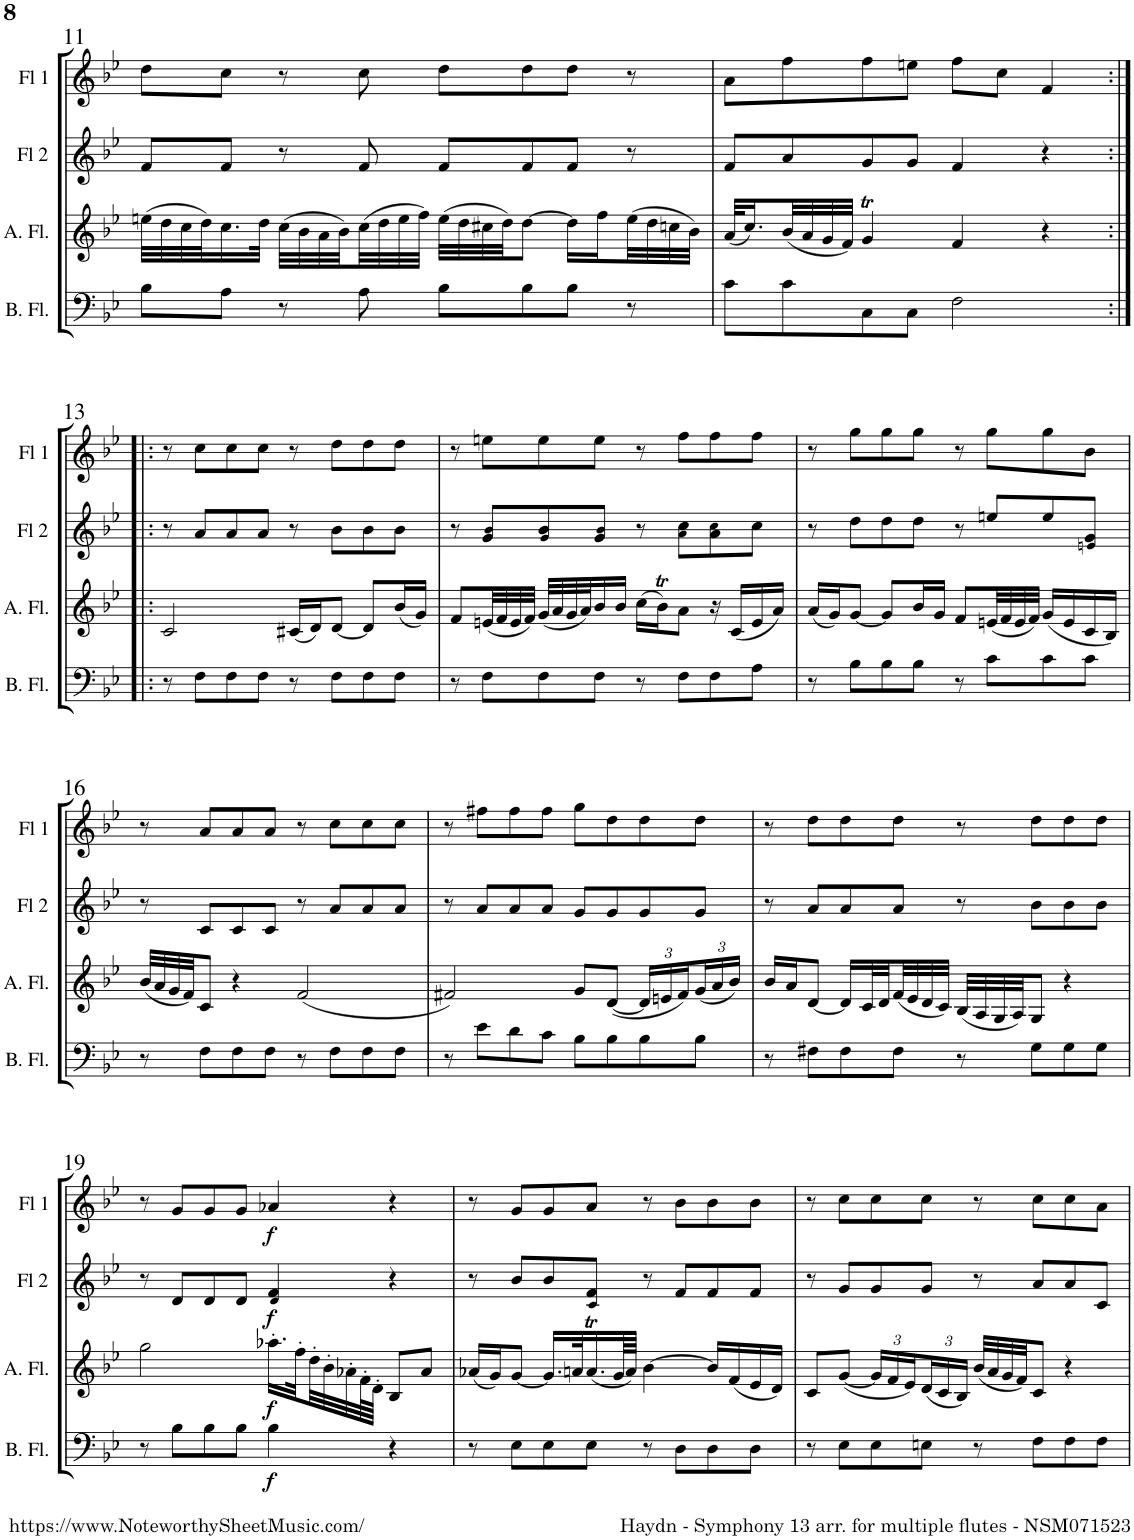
**kern	**dynam	**kern	**dynam	**kern	**dynam	**kern	**dynam
*part4	*part4	*part3	*part3	*part2	*part2	*part1	*part1
*staff4	*staff4	*staff3	*staff3	*staff2	*staff2	*staff1	*staff1
*I"Bass Flute	*	*I"Alto Flute	*	*I"Flute 2	*	*I"Flute 1	*
*I'B. Fl.	*	*I'A. Fl.	*	*I'Fl 2	*	*I'Fl 1	*
!!LO:PB:g=z
*clefF4	*	*clefG2	*	*clefG2	*	*clefG2	*
*k[b-e-]	*	*k[b-e-]	*	*k[b-e-]	*	*k[b-e-]	*
*M4/4	*	*M4/4	*	*M4/4	*	*M4/4	*
*met(c)	*	*met(c)	*	*met(c)	*	*met(c)	*
=11	=11	=11	=11	=11	=11	=11	=11
8B-\L	.	(32een\LLL	.	8f/L	.	8dd\L	.
.	.	32dd\	.	.	.	.	.
.	.	32cc\	.	.	.	.	.
.	.	32dd\J)	.	.	.	.	.
8A\J	.	16.cc\	.	8f/J	.	8cc\J	.
.	.	32dd\JJk	.	.	.	.	.
8r	.	(32cc\LLL	.	8r	.	8r	.
.	.	32b-\	.	.	.	.	.
.	.	32a\	.	.	.	.	.
.	.	32b-\)	.	.	.	.	.
8A\	.	(32cc\	.	8f/	.	8cc\	.
.	.	32dd\	.	.	.	.	.
.	.	32ee\	.	.	.	.	.
.	.	32ff\JJJ)	.	.	.	.	.
8B-\L	.	(32ee\LLL	.	8f/L	.	8dd\L	.
.	.	32dd\	.	.	.	.	.
.	.	32cc#X\	.	.	.	.	.
.	.	32dd\JJ)	.	.	.	.	.
8B-\	.	[8dd\J	.	8f/	.	8dd\	.
8B-\J	.	16dd\LL]	.	8f/J	.	8dd\J	.
.	.	16ff\	.	.	.	.	.
8r	.	(32ee\L	.	8r	.	8r	.
.	.	32dd\	.	.	.	.	.
.	.	32ccn\	.	.	.	.	.
.	.	32b-\JJJ)	.	.	.	.	.
=12	=12	=12	=12	=12	=12	=12	=12
8c\L	.	(32a/KLL	.	8f/L	.	8a\L	.
.	.	16.cc/)	.	.	.	.	.
8c\	.	(32b-/L	.	8a/	.	8ff\	.
.	.	32a/	.	.	.	.	.
.	.	32g/	.	.	.	.	.
.	.	32f/JJJ)	.	.	.	.	.
8C\	.	4gT/	.	8g/	.	8ff\	.
8C\J	.	.	.	8g/J	.	8een\J	.
2F\	.	4f/	.	4f/	.	8ff\L	.
.	.	.	.	.	.	8cc\J	.
.	.	4r	.	4r	.	4f/	.
!!LO:LB:g=z
=13:|!|:	=13:|!|:	=13:|!|:	=13:|!|:	=13:|!|:	=13:|!|:	=13:|!|:	=13:|!|:
8r	.	2c/	.	8r	.	8r	.
8F\L	.	.	.	8a/L	.	8cc\L	.
8F\	.	.	.	8a/	.	8cc\	.
8F\J	.	.	.	8a/J	.	8cc\J	.
8r	.	(16c#X/LL	.	8r	.	8r	.
.	.	16d/J)	.	.	.	.	.
8F\L	.	[8d/J	.	8b-\L	.	8dd\L	.
8F\	.	8d/L]	.	8b-\	.	8dd\	.
8F\J	.	(16b-/L	.	8b-\J	.	8dd\J	.
.	.	16g/JJ)	.	.	.	.	.
=14	=14	=14	=14	=14	=14	=14	=14
8r	.	8f/L	.	8r	.	8r	.
8F\L	.	(32en/LL	.	8g/ 8b-!/L	.	8een\L	.
.	.	32f/	.	.	.	.	.
.	.	32e/	.	.	.	.	.
.	.	32f/JJJ)	.	.	.	.	.
8F\	.	(32g/LLL	.	8g!/ 8b-/	.	8ee\	.
.	.	32a/	.	.	.	.	.
.	.	32g/	.	.	.	.	.
.	.	32a/J)	.	.	.	.	.
8F\J	.	16b-/	.	8g/ 8b-!/J	.	8ee\J	.
.	.	16b-/JJ	.	.	.	.	.
8r	.	(16cc\LL	.	8r	.	8r	.
.	.	16b-T\J)	.	.	.	.	.
8F\L	.	8a\J	.	8a!\ 8cc\L	.	8ff\L	.
8F\	.	16r	.	8a\ 8cc!\	.	8ff\	.
.	.	(16c/LL	.	.	.	.	.
8A\J	.	16e/	.	8cc\J	.	8ff\J	.
.	.	16a/JJ)	.	.	.	.	.
=15	=15	=15	=15	=15	=15	=15	=15
8r	.	(16a/LL	.	8r	.	8r	.
.	.	16g/J)	.	.	.	.	.
8B-\L	.	[8g/J	.	8dd\L	.	8gg\L	.
8B-\	.	8g/L]	.	8dd\	.	8gg\	.
8B-\J	.	16b-/L	.	8dd\J	.	8gg\J	.
.	.	16g/JJ	.	.	.	.	.
8r	.	8f/L	.	8r	.	8r	.
8c\L	.	(32en/LL	.	8een/L	.	8gg\L	.
.	.	32f/	.	.	.	.	.
.	.	32e/	.	.	.	.	.
.	.	32f/JJJ)	.	.	.	.	.
8c\	.	(16g/LL	.	8ee/	.	8gg\	.
.	.	16e/	.	.	.	.	.
8c\J	.	16c/	.	8en!/ 8g/J	.	8b-\J	.
.	.	16B-/JJ)	.	.	.	.	.
!!LO:LB:g=z
=16	=16	=16	=16	=16	=16	=16	=16
8r	.	(32b-/LLL	.	8r	.	8r	.
.	.	32a/	.	.	.	.	.
.	.	32g/	.	.	.	.	.
.	.	32f/JJ)	.	.	.	.	.
8F\L	.	8c/J	.	8c/L	.	8a/L	.
8F\	.	4r	.	8c/	.	8a/	.
8F\J	.	.	.	8c/J	.	8a/J	.
8r	.	(2f/	.	8r	.	8r	.
8F\L	.	.	.	8a/L	.	8cc\L	.
8F\	.	.	.	8a/	.	8cc\	.
8F\J	.	.	.	8a/J	.	8cc\J	.
=17	=17	=17	=17	=17	=17	=17	=17
8r	.	2f#X/)	.	8r	.	8r	.
8e-\L	.	.	.	8a/L	.	8ff#X\L	.
8d\	.	.	.	8a/	.	8ff#\	.
8c\J	.	.	.	8a/J	.	8ff#\J	.
8B-\L	.	8g/L	.	8g/L	.	8gg\L	.
8B-\	.	([8d/J	.	8g/	.	8dd\	.
*	*	*Xbrackettup	*	*	*	*	*
8B-\	.	24d/LL]	.	8g/	.	8dd\	.
.	.	24en/	.	.	.	.	.
.	.	24f#/)	.	.	.	.	.
8B-\J	.	(24g/	.	8g/J	.	8dd\J	.
.	.	24a/	.	.	.	.	.
.	.	24b-/JJ)	.	.	.	.	.
=18	=18	=18	=18	=18	=18	=18	=18
8r	.	16b-/LL	.	8r	.	8r	.
.	.	16a/J	.	.	.	.	.
8F#X\L	.	[8d/J	.	8a/L	.	8dd\L	.
8F#\	.	16d/LL]	.	8a/	.	8dd\	.
.	.	32c/L	.	.	.	.	.
.	.	32d/	.	.	.	.	.
8F#\J	.	(32f/	.	8a/J	.	8dd\J	.
.	.	32e-/	.	.	.	.	.
.	.	32d/	.	.	.	.	.
.	.	32c/JJJ)	.	.	.	.	.
8r	.	(32B-/LLL	.	8r	.	8r	.
.	.	32A/	.	.	.	.	.
.	.	32G/	.	.	.	.	.
.	.	32A/JJ)	.	.	.	.	.
8G\L	.	8G/J	.	8b-\L	.	8dd\L	.
8G\	.	4r	.	8b-\	.	8dd\	.
8G\J	.	.	.	8b-\J	.	8dd\J	.
!!LO:LB:g=z
=19	=19	=19	=19	=19	=19	=19	=19
8r	.	2gg\	.	8r	.	8r	.
8B-\L	.	.	.	8d/L	.	8g/L	.
8B-\	.	.	.	8d/	.	8g/	.
8B-\J	.	.	.	8d/J	.	8g/J	.
!	!LO:DY:b	!	!LO:DY:b	!	!LO:DY:b	!	!LO:DY:b
4B-\	f	16.aa-X'\LL	f	4d!/ 4f/	f	4a-X/	f
.	.	32ff'\L	.	.	.	.	.
.	.	32dd'\	.	.	.	.	.
.	.	32b-'\	.	.	.	.	.
.	.	32a-X'\	.	.	.	.	.
.	.	64f'\L	.	.	.	.	.
.	.	64d'\JJJJ	.	.	.	.	.
4r	.	8B-/L	.	4r	.	4r	.
.	.	8a-/J	.	.	.	.	.
=20	=20	=20	=20	=20	=20	=20	=20
8r	.	(16a-X/LL	.	8r	.	8r	.
.	.	16g/J)	.	.	.	.	.
8E-\L	.	[8g/J	.	8b-/L	.	8g/L	.
8E-\	.	16.g/LL]	.	8b-/	.	8g/	.
.	.	32an/K	.	.	.	.	.
8E-\J	.	(16.at/	.	8c!/ 8f/J	.	8a/J	.
.	.	64g/LL	.	.	.	.	.
.	.	64a/JJJJ)	.	.	.	.	.
8r	.	[4b-\	.	8r	.	8r	.
8D\L	.	.	.	8f/L	.	8b-\L	.
8D\	.	16b-/LL]	.	8f/	.	8b-\	.
.	.	(16f/	.	.	.	.	.
8D\J	.	16e-/	.	8f/J	.	8b-\J	.
.	.	16d/JJ)	.	.	.	.	.
=21	=21	=21	=21	=21	=21	=21	=21
8r	.	8c/L	.	8r	.	8r	.
8E-\L	.	([8g/J	.	8g/L	.	8cc\L	.
8E-\	.	24g/LL]	.	8g/	.	8cc\	.
.	.	24f/	.	.	.	.	.
.	.	24e-/)	.	.	.	.	.
8En\J	.	(24d/	.	8g/J	.	8cc\J	.
.	.	24c/	.	.	.	.	.
.	.	24B-/JJ)	.	.	.	.	.
8r	.	(32b-/LLL	.	8r	.	8r	.
.	.	32a/	.	.	.	.	.
.	.	32g/	.	.	.	.	.
.	.	32f/JJ)	.	.	.	.	.
8F\L	.	8c/J	.	8a/L	.	8cc\L	.
8F\	.	4r	.	8a/	.	8cc\	.
8F\J	.	.	.	8c/J	.	8a\J	.
=	=	=	=	=	=	=	=
*-	*-	*-	*-	*-	*-	*-	*-
